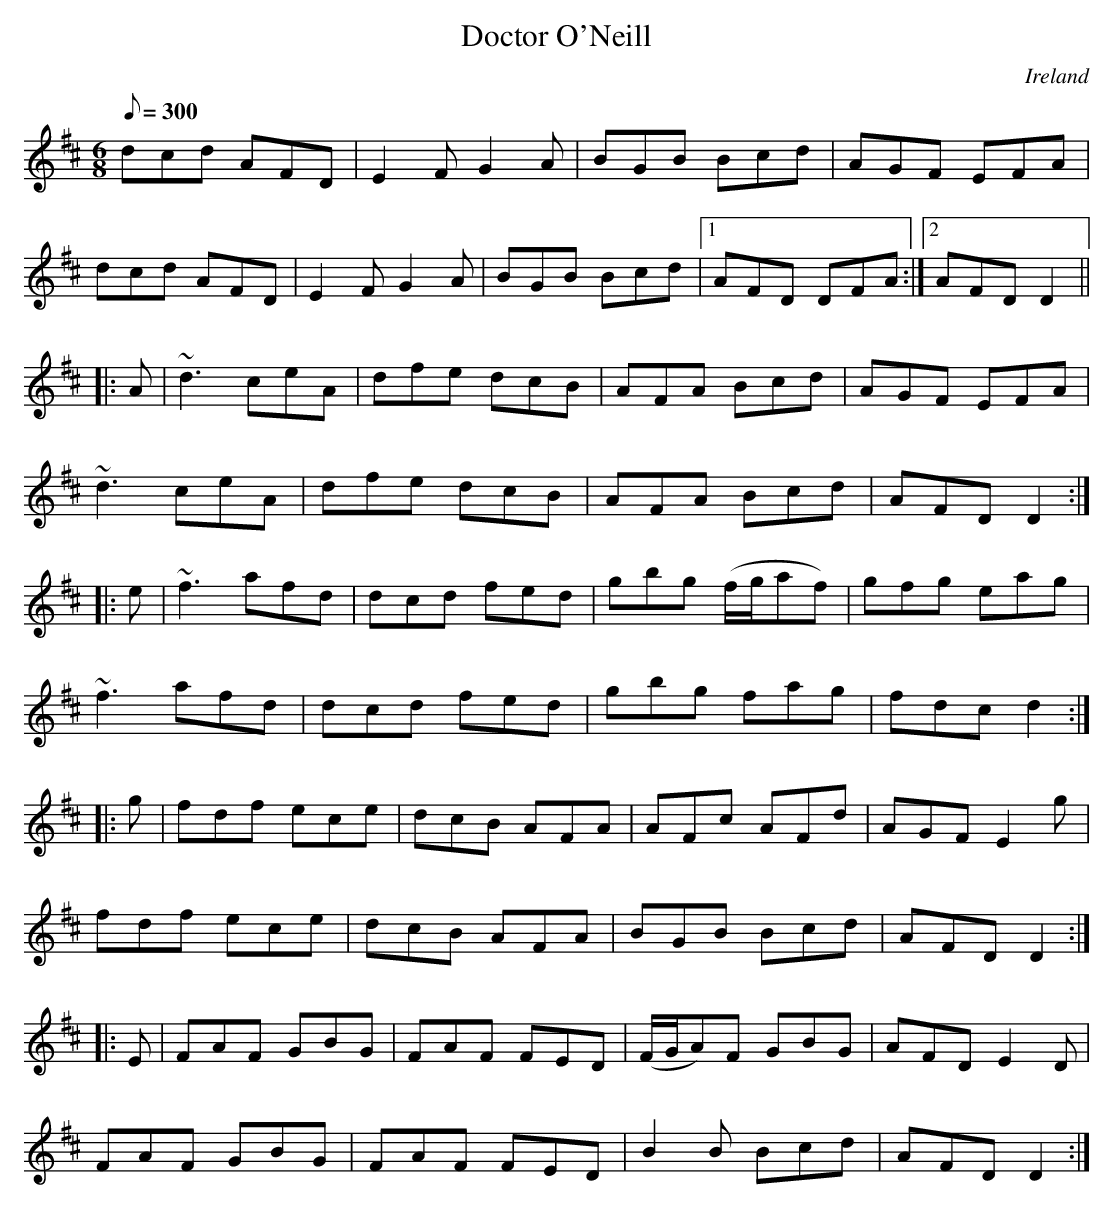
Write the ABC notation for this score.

X:1
T:Doctor O'Neill
O:Ireland
L:1/8
Q:300
M:6/8
K:D
dcd AFD|E2 F G2 A|BGB Bcd|AGF EFA|
dcd AFD|E2 F G2 A|BGB Bcd|1AFD DFA:|2AFD D2||
|:A|~d3 ceA|dfe dcB|AFA Bcd|AGF EFA|
~d3 ceA|dfe dcB|AFA Bcd|AFD D2:|
|:e|~f3 afd|dcd fed|gbg (f/g/af)|gfg eag|
~f3 afd|dcd fed|gbg fag|fdc d2:|
|:g|fdf ece|dcB AFA|AFc AFd|AGF E2 g|
fdf ece|dcB AFA|BGB Bcd|AFD D2:|
|:E|FAF GBG|FAF FED|(F/G/A)F GBG|AFD E2 D|
FAF GBG|FAF FED|B2 B Bcd|AFD D2:|
